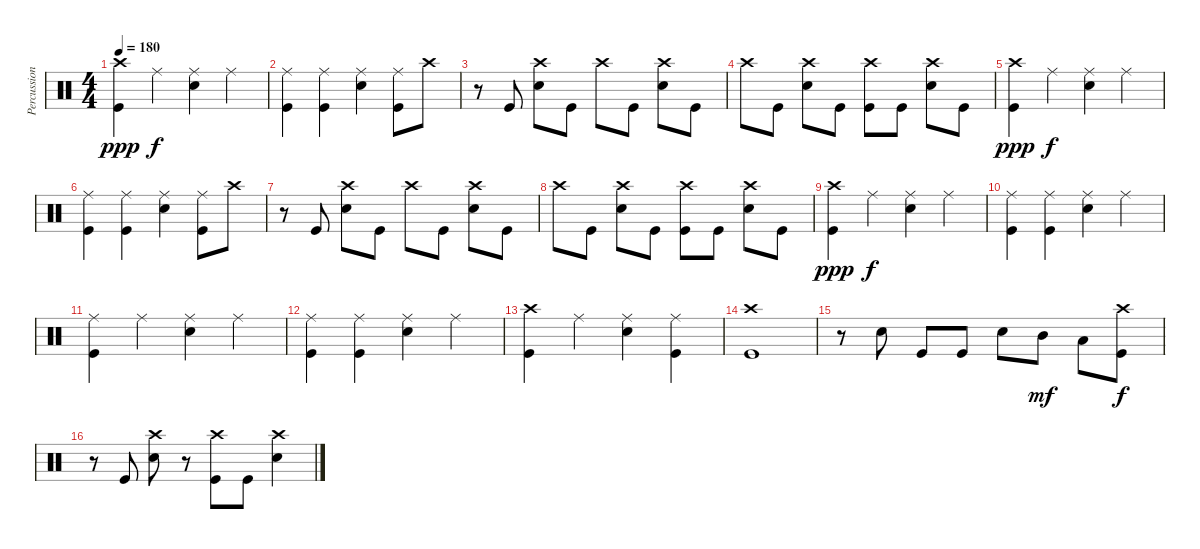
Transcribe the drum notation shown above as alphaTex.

\track ("Percussion" "Percussion") {instrument percussion}
\staff {score}
\articulation defaults
\ts (4 4)
\tempo 180
\clef neutral
\ks c
("Crash high (hit)" "Kick (hit)").4{dy ppp} "Ride (middle)".4{dy f} ("Ride (middle)" "Electric Snare (hit)").4 "Ride (middle)".4 |
("Ride (middle)" "Kick (hit)").4 ("Ride (middle)" "Kick (hit)").4 ("Ride (middle)" "Electric Snare (hit)").4 ("Ride (middle)" "Kick (hit)").8 "Crash high (hit)".8 |
r.8 "Kick (hit)".8 ("Crash high (hit)" "Electric Snare (hit)").8 "Kick (hit)".8 "Crash high (hit)".8 "Kick (hit)".8 ("Crash high (hit)" "Electric Snare (hit)").8 "Kick (hit)".8 |
"Crash high (hit)".8 "Kick (hit)".8 ("Crash high (hit)" "Electric Snare (hit)").8 "Kick (hit)".8 ("Crash high (hit)" "Kick (hit)").8 "Kick (hit)".8 ("Crash high (hit)" "Electric Snare (hit)").8 "Kick (hit)".8 |
("Crash high (hit)" "Kick (hit)").4{dy ppp} "Ride (middle)".4{dy f} ("Ride (middle)" "Electric Snare (hit)").4 "Ride (middle)".4 |
("Ride (middle)" "Kick (hit)").4 ("Ride (middle)" "Kick (hit)").4 ("Ride (middle)" "Electric Snare (hit)").4 ("Ride (middle)" "Kick (hit)").8 "Crash high (hit)".8 |
r.8 "Kick (hit)".8 ("Crash high (hit)" "Electric Snare (hit)").8 "Kick (hit)".8 "Crash high (hit)".8 "Kick (hit)".8 ("Crash high (hit)" "Electric Snare (hit)").8 "Kick (hit)".8 |
"Crash high (hit)".8 "Kick (hit)".8 ("Crash high (hit)" "Electric Snare (hit)").8 "Kick (hit)".8 ("Crash high (hit)" "Kick (hit)").8 "Kick (hit)".8 ("Crash high (hit)" "Electric Snare (hit)").8 "Kick (hit)".8 |
("Crash high (hit)" "Kick (hit)").4{dy ppp} "Ride (middle)".4{dy f} ("Ride (middle)" "Electric Snare (hit)").4 "Ride (middle)".4 |
("Ride (middle)" "Kick (hit)").4 ("Ride (middle)" "Kick (hit)").4 ("Ride (middle)" "Electric Snare (hit)").4 "Ride (middle)".4 |
("Ride (middle)" "Kick (hit)").4 "Ride (middle)".4 ("Ride (middle)" "Electric Snare (hit)").4 "Ride (middle)".4 |
("Ride (middle)" "Kick (hit)").4 ("Ride (middle)" "Kick (hit)").4 ("Ride (middle)" "Electric Snare (hit)").4 "Ride (middle)".4 |
("Crash high (hit)" "Kick (hit)").4 "Ride (middle)".4 ("Ride (middle)" "Electric Snare (hit)").4 ("Ride (middle)" "Kick (hit)").4 |
("Crash high (hit)" "Kick (hit)").1 |
r.8 "Electric Snare (hit)".8 "Kick (hit)".8 "Kick (hit)".8 "Electric Snare (hit)".8 "Mid Tom (hit)".8{dy mf} "Low Tom (hit)".8 ("Crash high (hit)" "Kick (hit)").8{dy f} |
r.8 "Kick (hit)".8 ("Crash high (hit)" "Electric Snare (hit)").8 r.8 ("Crash high (hit)" "Kick (hit)").8 "Kick (hit)".8 ("Crash high (hit)" "Electric Snare (hit)").4
